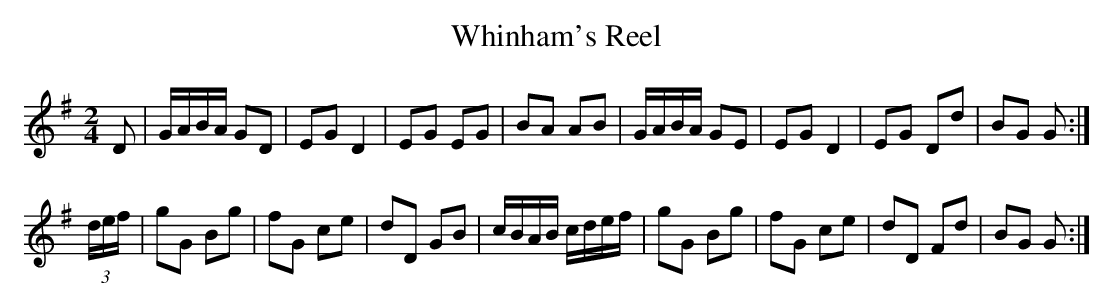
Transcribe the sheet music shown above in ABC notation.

X:1
T:Whinham's Reel
M:2/4
L:1/16
K:G
  D2 |GABA G2D2|E2G2 D4  |E2G2 E2G2|B2A2 A2B2|\
      GABA G2E2|E2G2 D4  |E2G2 D2d2|B2G2 G2 :|
(3def|g2G2 B2g2|f2G2 c2e2|d2D2 G2B2|cBAB cdef|\
      g2G2 B2g2|f2G2 c2e2|d2D2 F2d2|B2G2 G2 :|
